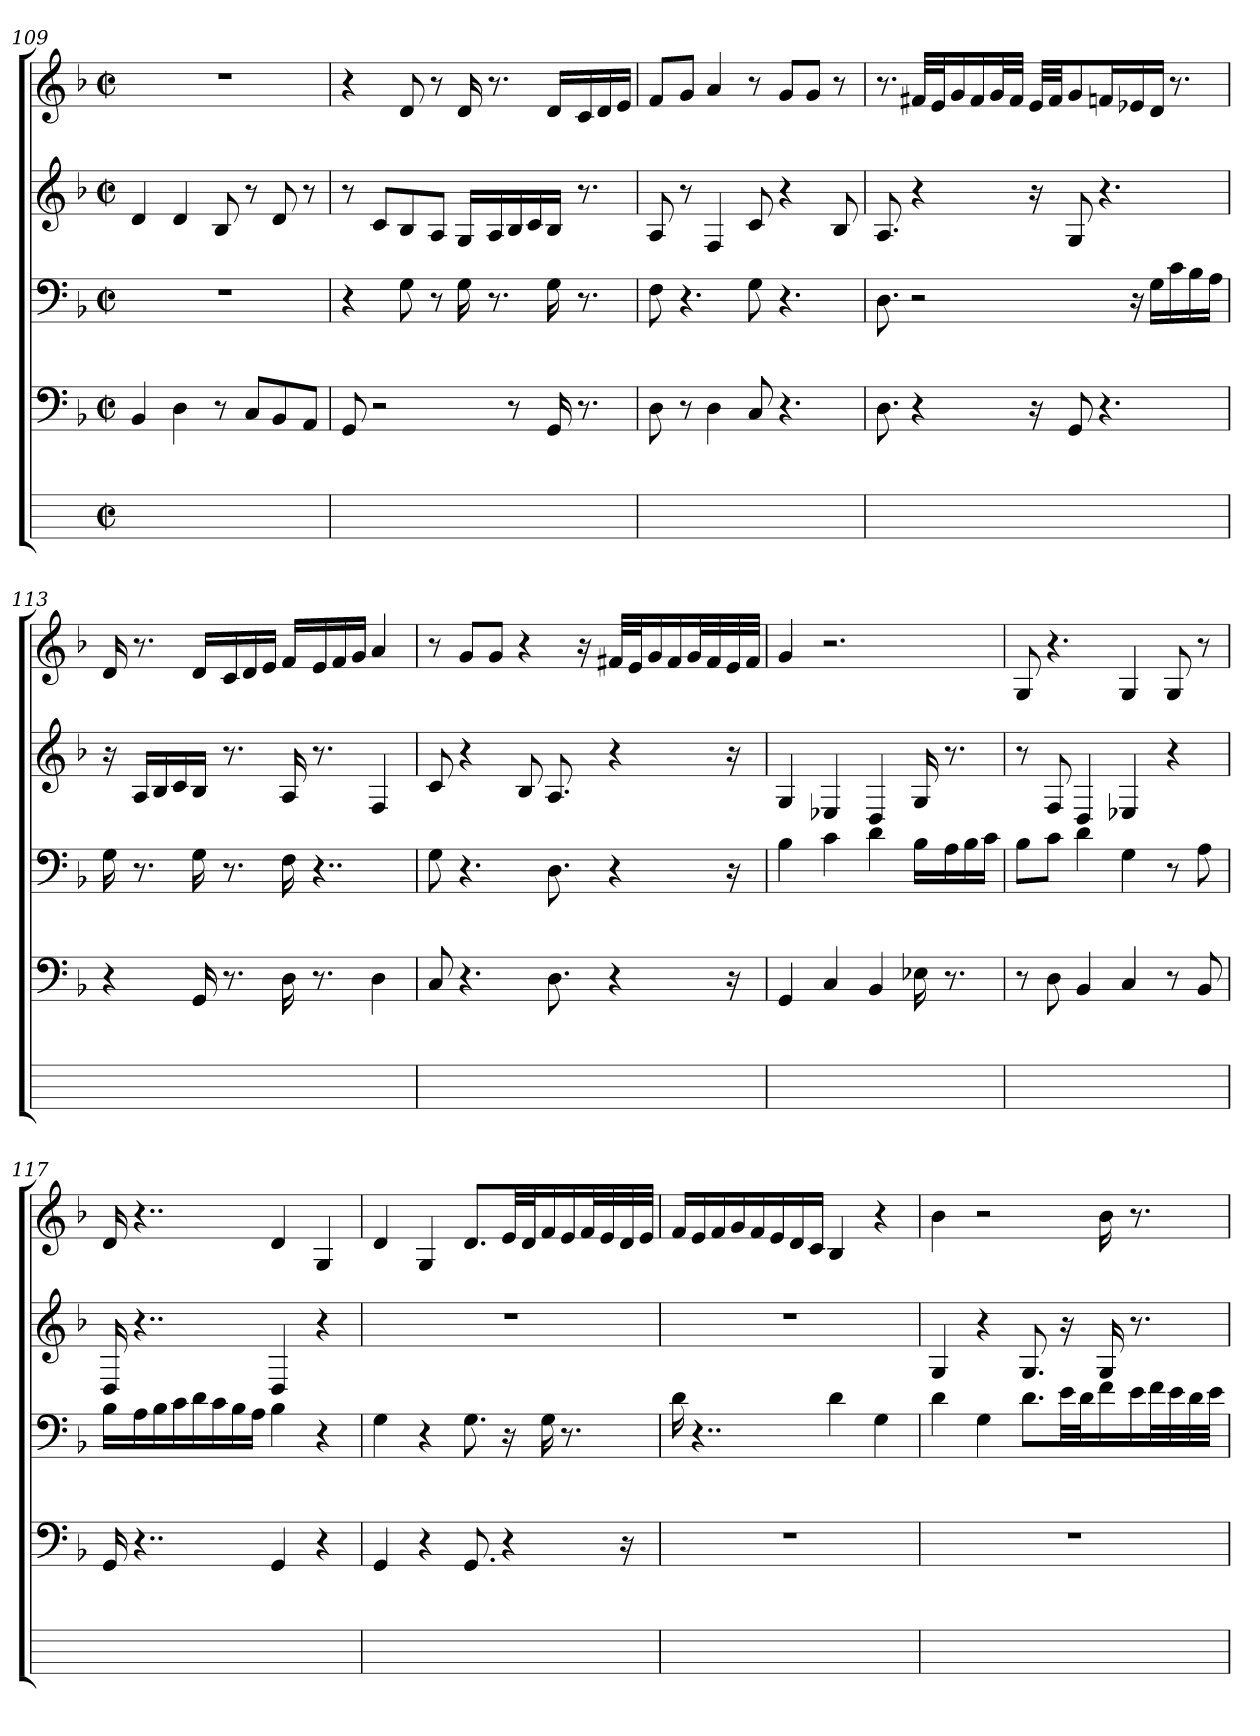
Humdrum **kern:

**kern	**kern	**kern	**kern	**kern
*part5	*part4	*part3	*part2	*part1
*staff5	*staff4	*staff3	*staff2	*staff1
*	*clefF4	*clefF4	*clefG2	*clefG2
*	*k[b-]	*k[b-]	*k[b-]	*k[b-]
*	*F:	*F:	*F:	*F:
*M2/2	*M2/2	*M2/2	*M2/2	*M2/2
*met(c|)	*met(c|)	*met(c|)	*met(c|)	*met(c|)
=109	=109	=109	=109	=109
1ryy	4BB-	1r	4d	1r
.	4D	.	4d	.
.	8r	.	8B-	.
.	8CL	.	8r	.
.	8BB-	.	8d	.
.	8AAJ	.	8r	.
=110	=110	=110	=110	=110
1ryy	8GG	4r	8r	4r
.	2r	.	8cL	.
.	.	8G	8B-	8d
.	.	8r	8AJ	8r
.	.	16G	16GLL	16d
.	.	8.r	16Ai	8.r
.	8r	.	16B-i	.
.	.	.	16ci	.
.	16GG	16G	16B-JJ	16dLL
.	8.r	8.r	8.r	16ci
.	.	.	.	16di
.	.	.	.	16eiJJ
=111	=111	=111	=111	=111
1ryy	8D	8F	8A	8fL
.	8r	4.r	8r	8gJ
.	4D	.	4F	4a
.	8C	8G	8c	8r
.	4.r	4.r	4r	8gL
.	.	.	.	8gJ
.	.	.	8B-	8r
=112	=112	=112	=112	=112
1ryy	8.D	8.D	8.A	8.r
.	4r	2r	4r	32f#XiLLL
.	.	.	.	32eiJ
.	.	.	.	16gj
.	.	.	.	16f#i
.	.	.	.	32giL
.	.	.	.	32f#iJJJ
.	16r	.	16r	32eiLLL
.	.	.	.	32f#iJJ
.	8GG	.	8G	8g
.	4.r	.	4.r	16fniL
.	.	16r	.	16e-Xi
.	.	16GLL	.	16dJJ
.	.	16ci	.	8.r
.	.	16B-i	.	.
.	.	16AiJJ	.	.
=113	=113	=113	=113	=113
1ryy	4r	16G	16r	16d
.	.	8.r	16AiLL	8.r
.	.	.	16B-i	.
.	.	.	16ci	.
.	16GG	16G	16B-JJ	16dLL
.	8.r	8.r	8.r	16ci
.	.	.	.	16di
.	.	.	.	16eiJJ
.	16D	16F	16A	16fLL
.	8.r	4..r	8.r	16ei
.	.	.	.	16fj
.	.	.	.	16giJJ
.	4D	.	4F	4a
=114	=114	=114	=114	=114
1ryy	8C	8G	8c	8r
.	4.r	4.r	4r	8gL
.	.	.	.	8gJ
.	.	.	8B-	4r
.	8.D	8.D	8.A	.
.	.	.	.	16r
.	4r	4r	4r	32f#XiLLL
.	.	.	.	32eiJ
.	.	.	.	16gj
.	.	.	.	16f#i
.	.	.	.	32giL
.	.	.	.	32f#i
.	16r	16r	16r	32ei
.	.	.	.	32f#iJJJ
=115	=115	=115	=115	=115
1ryy	4GG	4B-	4G	4g
.	4C	4c	4E-X	2.r
.	4BB-	4d	4D	.
.	16E-	16B-LL	16G	.
.	8.r	16Ai	8.r	.
.	.	16B-i	.	.
.	.	16ciJJ	.	.
=116	=116	=116	=116	=116
1ryy	8r	8B-jL	8r	8G
.	8D	8cJ	8F	4.r
.	4BB-	4d	4D	.
.	4C	4G	4E-X	4G
.	8r	8r	4r	8G
.	8BB-	8A	.	8r
=117	=117	=117	=117	=117
1ryy	16GG	16B-LL	16D	16d
.	4..r	16Ai	4..r	4..r
.	.	16B-i	.	.
.	.	16ci	.	.
.	.	16di	.	.
.	.	16ci	.	.
.	.	16B-i	.	.
.	.	16AiJJ	.	.
.	4GGj	4B-j	4Dj	4dj
.	4r	4r	4r	4G
=118	=118	=118	=118	=118
1ryy	4GGj	4G	1r	4d
.	4r	4r	.	4G
.	8.GGj	8.G	.	8.dL
.	4r	16r	.	32eiLL
.	.	.	.	32diJ
.	.	16G	.	16fZ
.	.	8.r	.	16ei
.	.	.	.	32fiL
.	.	.	.	32ei
.	16r	.	.	32di
.	.	.	.	32eiJJJ
=119	=119	=119	=119	=119
1ryy	1r	16d	1r	16fLL
.	.	4..r	.	16ei
.	.	.	.	16fi
.	.	.	.	16gi
.	.	.	.	16fi
.	.	.	.	16ei
.	.	.	.	16di
.	.	.	.	16ciJJ
.	.	4dj	.	4B-
.	.	4G	.	4r
=120	=120	=120	=120	=120
1ryy	1r	4d	4G	4b-
.	.	4G	4r	2r
.	.	8.dL	8.G	.
.	.	32eiLL	16r	.
.	.	32diJ	.	.
.	.	16fZ	16G	16b-
.	.	16ei	8.r	8.r
.	.	32fiL	.	.
.	.	32ei	.	.
.	.	32di	.	.
.	.	32eiJJJ	.	.
=	=	=	=	=
*-	*-	*-	*-	*-
